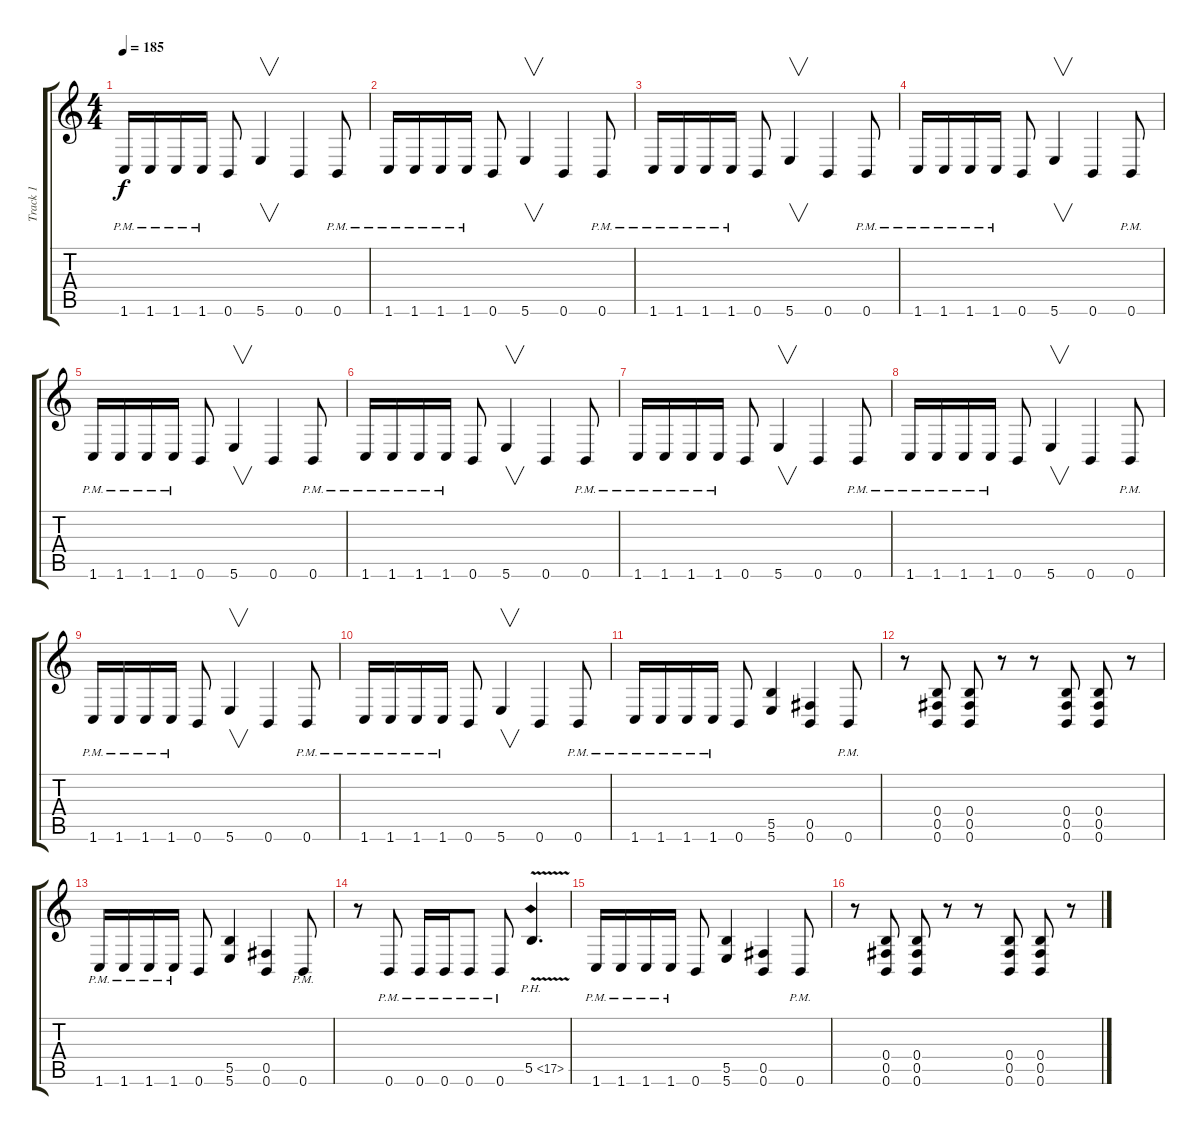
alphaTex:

\track ("Track 1" "Track 1") {instrument distortionguitar}
\staff {score tabs}
\tuning (Db4 Ab3 E3 B2 Gb2 B1) {hide}
\ts (4 4)
\tempo 185
\clef g2
\ks c
1.6{pm}.16{dy f} 1.6{pm}.16 1.6{pm}.16 1.6{pm}.16 0.6.8 5.6.4{v} 0.6.4 0.6{pm}.8 |
1.6{pm}.16 1.6{pm}.16 1.6{pm}.16 1.6{pm}.16 0.6.8 5.6.4{v} 0.6.4 0.6{pm}.8 |
1.6{pm}.16 1.6{pm}.16 1.6{pm}.16 1.6{pm}.16 0.6.8 5.6.4{v} 0.6.4 0.6{pm}.8 |
1.6{pm}.16 1.6{pm}.16 1.6{pm}.16 1.6{pm}.16 0.6.8 5.6.4{v} 0.6.4 0.6{pm}.8 |
1.6{pm}.16 1.6{pm}.16 1.6{pm}.16 1.6{pm}.16 0.6.8 5.6.4{v} 0.6.4 0.6{pm}.8 |
1.6{pm}.16 1.6{pm}.16 1.6{pm}.16 1.6{pm}.16 0.6.8 5.6.4{v} 0.6.4 0.6{pm}.8 |
1.6{pm}.16 1.6{pm}.16 1.6{pm}.16 1.6{pm}.16 0.6.8 5.6.4{v} 0.6.4 0.6{pm}.8 |
1.6{pm}.16 1.6{pm}.16 1.6{pm}.16 1.6{pm}.16 0.6.8 5.6.4{v} 0.6.4 0.6{pm}.8 |
1.6{pm}.16 1.6{pm}.16 1.6{pm}.16 1.6{pm}.16 0.6.8 5.6.4{v} 0.6.4 0.6{pm}.8 |
1.6{pm}.16 1.6{pm}.16 1.6{pm}.16 1.6{pm}.16 0.6.8 5.6.4{v} 0.6.4 0.6{pm}.8 |
1.6{pm}.16 1.6{pm}.16 1.6{pm}.16 1.6{pm}.16 0.6.8 (5.5 5.6).4 (0.5 0.6).4 0.6{pm}.8 |
r.8 (0.4 0.5 0.6).8 (0.4 0.5 0.6).8 r.8 r.8 (0.4 0.5 0.6).8 (0.4 0.5 0.6).8 r.8 |
1.6{pm}.16 1.6{pm}.16 1.6{pm}.16 1.6{pm}.16 0.6.8 (5.5 5.6).4 (0.5 0.6).4 0.6{pm}.8 |
r.8 0.6{pm}.8 0.6{pm}.16 0.6{pm}.16 0.6{pm}.8 0.6{pm}.8 5.5{ph 12 v}.4{d} |
1.6{pm}.16 1.6{pm}.16 1.6{pm}.16 1.6{pm}.16 0.6.8 (5.5 5.6).4 (0.5 0.6).4 0.6{pm}.8 |
r.8 (0.4 0.5 0.6).8 (0.4 0.5 0.6).8 r.8 r.8 (0.4 0.5 0.6).8 (0.4 0.5 0.6).8 r.8
